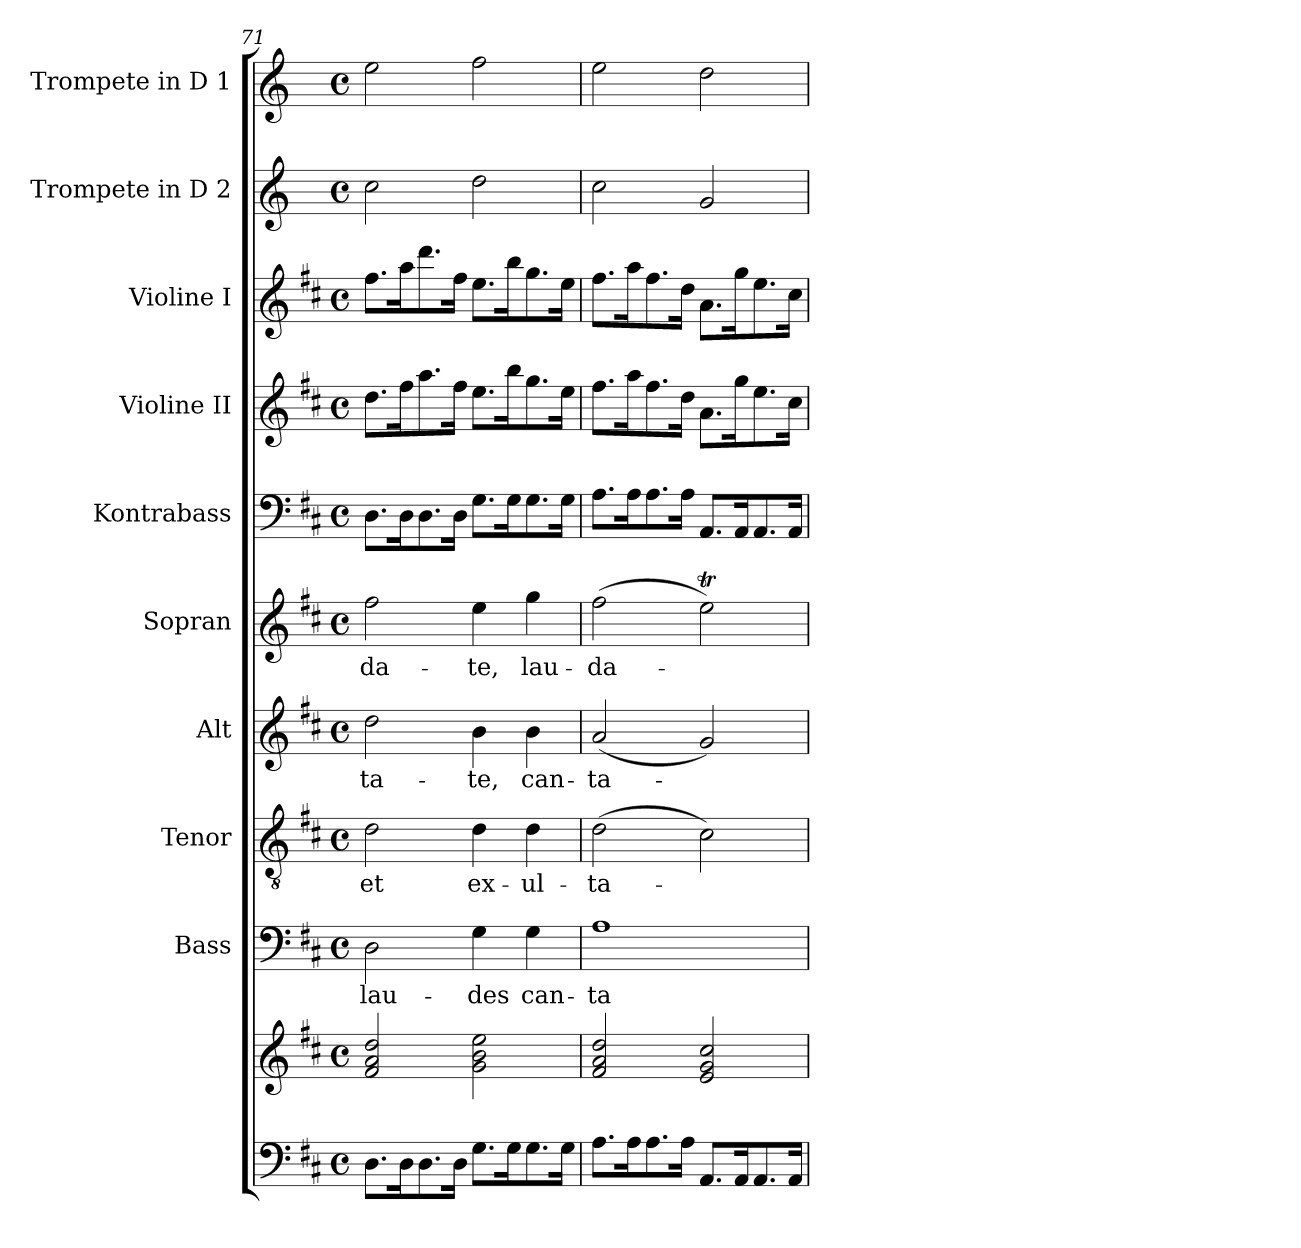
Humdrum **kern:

**kern	**kern	**kern	**text	**kern	**text	**kern	**text	**kern	**text	**kern	**kern	**kern	**kern	**kern
*part10	*part10	*part9	*part9	*part8	*part8	*part7	*part7	*part6	*part6	*part5	*part4	*part3	*part2	*part1
*staff11	*staff10	*staff9	*staff9	*staff8	*staff8	*staff7	*staff7	*staff6	*staff6	*staff5	*staff4	*staff3	*staff2	*staff1
*	*	*I"Bass	*	*I"Tenor	*	*I"Alt	*	*I"Sopran	*	*I"Kontrabass	*I"Violine II	*I"Violine I	*I"Trompete in D 2	*I"Trompete in D 1
*	*	*I'B.	*	*I'T.	*	*I'A.	*	*I'S.	*	*I'Kb.	*I'Vl. II	*I'Vl. I	*I'Trp. D 2	*I'Trp. D 1
*clefF4	*clefG2	*clefF4	*	*clefGv2	*	*clefG2	*	*clefG2	*	*clefF4	*clefG2	*clefG2	*clefG2	*clefG2
*	*	*	*	*	*	*	*	*	*	*ITrd7c12	*	*	*ITrd-1c-2	*ITrd-1c-2
*k[f#c#]	*k[f#c#]	*k[f#c#]	*	*k[f#c#]	*	*k[f#c#]	*	*k[f#c#]	*	*k[f#c#]	*k[f#c#]	*k[f#c#]	*k[f#c#]	*k[f#c#]
*D:	*D:	*D:	*	*D:	*	*D:	*	*D:	*	*D:	*D:	*D:	*D:	*D:
*M4/4	*M4/4	*M4/4	*	*M4/4	*	*M4/4	*	*M4/4	*	*M4/4	*M4/4	*M4/4	*M4/4	*M4/4
*met(c)	*met(c)	*met(c)	*	*met(c)	*	*met(c)	*	*met(c)	*	*met(c)	*met(c)	*met(c)	*met(c)	*met(c)
=71	=71	=71	=71	=71	=71	=71	=71	=71	=71	=71	=71	=71	=71	=71
!	!	!	!LO:LY:b	!	!LO:LY:b	!	!LO:LY:b	!	!LO:LY:b	!	!	!	!	!
8.D\L	2f#/ 2a/ 2dd/	2D\	lau-	2d\	et	2dd\	-ta-	2ff#\	-da-	8.DD\L	8.dd\L	8.ff#\L	2dd\	2ff#\
16D\k	.	.	.	.	.	.	.	.	.	16DD\k	16ff#\k	16aa\k	.	.
8.D\	.	.	.	.	.	.	.	.	.	8.DD\	8.aa\	8.ddd\	.	.
16D\Jk	.	.	.	.	.	.	.	.	.	16DD\Jk	16ff#\Jk	16ff#\Jk	.	.
!	!	!	!LO:LY:b	!	!LO:LY:b	!	!LO:LY:b	!	!LO:LY:b	!	!	!	!	!
8.G\L	2g\ 2b\ 2ee\	4G\	-des	4d\	ex-	4b\	-te,	4ee\	-te,	8.GG\L	8.ee\L	8.ee\L	2ee\	2gg\
16G\k	.	.	.	.	.	.	.	.	.	16GG\k	16bb\k	16bb\k	.	.
!	!	!	!LO:LY:b	!	!LO:LY:b	!	!LO:LY:b	!	!LO:LY:b	!	!	!	!	!
8.G\	.	4G\	can-	4d\	-ul-	4b\	can-	4gg\	lau-	8.GG\	8.gg\	8.gg\	.	.
16G\Jk	.	.	.	.	.	.	.	.	.	16GG\Jk	16ee\Jk	16ee\Jk	.	.
!!LO:PB:g=z
=72	=72	=72	=72	=72	=72	=72	=72	=72	=72	=72	=72	=72	=72	=72
!	!	!	!LO:LY:b	!	!LO:LY:b	!	!LO:LY:b	!	!LO:LY:b	!	!	!	!	!
8.A\L	2f#/ 2a/ 2dd/	1A	-ta-	(>2d\	-ta-	(<2a/	-ta-	(>2ff#\	-da-	8.AA\L	8.ff#\L	8.ff#\L	2dd\	2ff#\
16A\k	.	.	.	.	.	.	.	.	.	16AA\k	16aa\k	16aa\k	.	.
8.A\	.	.	.	.	.	.	.	.	.	8.AA\	8.ff#\	8.ff#\	.	.
16A\Jk	.	.	.	.	.	.	.	.	.	16AA\Jk	16dd\Jk	16dd\Jk	.	.
8.AA/L	2e/ 2g/ 2cc#/	.	.	2c#\)	.	2g/)	.	2eeT\)	.	8.AAA/L	8.a\L	8.a\L	2a/	2ee\
16AA/k	.	.	.	.	.	.	.	.	.	16AAA/k	16gg\k	16gg\k	.	.
8.AA/	.	.	.	.	.	.	.	.	.	8.AAA/	8.ee\	8.ee\	.	.
16AA/Jk	.	.	.	.	.	.	.	.	.	16AAA/Jk	16cc#\Jk	16cc#\Jk	.	.
=	=	=	=	=	=	=	=	=	=	=	=	=	=	=
*-	*-	*-	*-	*-	*-	*-	*-	*-	*-	*-	*-	*-	*-	*-
